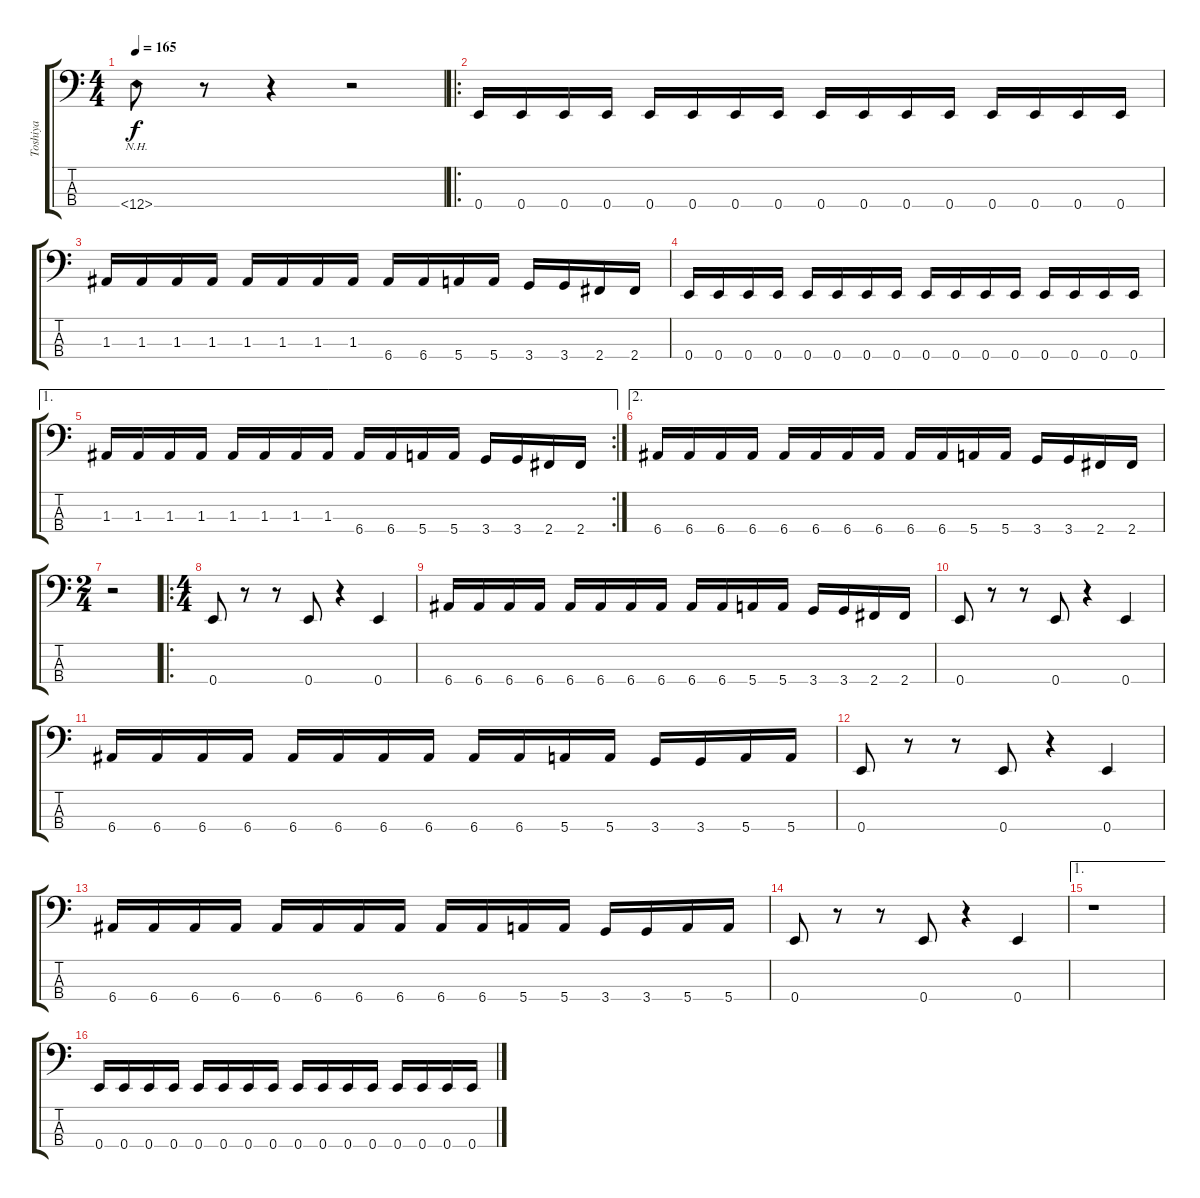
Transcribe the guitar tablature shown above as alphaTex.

\track ("Toshiya" "Toshiya") {instrument electricbasspick}
\staff {score tabs}
\tuning (G2 D2 A1 E1) {hide}
\ts (4 4)
\tempo 165
\clef f4
\ks c
0.4{nh}.8{dy f} r.8 r.4 r.2 |
\ro
0.4.16 0.4.16 0.4.16 0.4.16 0.4.16 0.4.16 0.4.16 0.4.16 0.4.16 0.4.16 0.4.16 0.4.16 0.4.16 0.4.16 0.4.16 0.4.16 |
1.3.16 1.3.16 1.3.16 1.3.16 1.3.16 1.3.16 1.3.16 1.3.16 6.4.16 6.4.16 5.4.16 5.4.16 3.4.16 3.4.16 2.4.16 2.4.16 |
0.4.16 0.4.16 0.4.16 0.4.16 0.4.16 0.4.16 0.4.16 0.4.16 0.4.16 0.4.16 0.4.16 0.4.16 0.4.16 0.4.16 0.4.16 0.4.16 |
\ae 1
\rc 2
1.3.16 1.3.16 1.3.16 1.3.16 1.3.16 1.3.16 1.3.16 1.3.16 6.4.16 6.4.16 5.4.16 5.4.16 3.4.16 3.4.16 2.4.16 2.4.16 |
\ae 2
6.4.16 6.4.16 6.4.16 6.4.16 6.4.16 6.4.16 6.4.16 6.4.16 6.4.16 6.4.16 5.4.16 5.4.16 3.4.16 3.4.16 2.4.16 2.4.16 |
\ts (2 4)
r.2 |
\ro
\ts (4 4)
0.4.8 r.8 r.8 0.4.8 r.4 0.4.4 |
6.4.16 6.4.16 6.4.16 6.4.16 6.4.16 6.4.16 6.4.16 6.4.16 6.4.16 6.4.16 5.4.16 5.4.16 3.4.16 3.4.16 2.4.16 2.4.16 |
0.4.8 r.8 r.8 0.4.8 r.4 0.4.4 |
6.4.16 6.4.16 6.4.16 6.4.16 6.4.16 6.4.16 6.4.16 6.4.16 6.4.16 6.4.16 5.4.16 5.4.16 3.4.16 3.4.16 5.4.16 5.4.16 |
0.4.8 r.8 r.8 0.4.8 r.4 0.4.4 |
6.4.16 6.4.16 6.4.16 6.4.16 6.4.16 6.4.16 6.4.16 6.4.16 6.4.16 6.4.16 5.4.16 5.4.16 3.4.16 3.4.16 5.4.16 5.4.16 |
0.4.8 r.8 r.8 0.4.8 r.4 0.4.4 |
\ae 1
r.1 |
0.4.16 0.4.16 0.4.16 0.4.16 0.4.16 0.4.16 0.4.16 0.4.16 0.4.16 0.4.16 0.4.16 0.4.16 0.4.16 0.4.16 0.4.16 0.4.16
